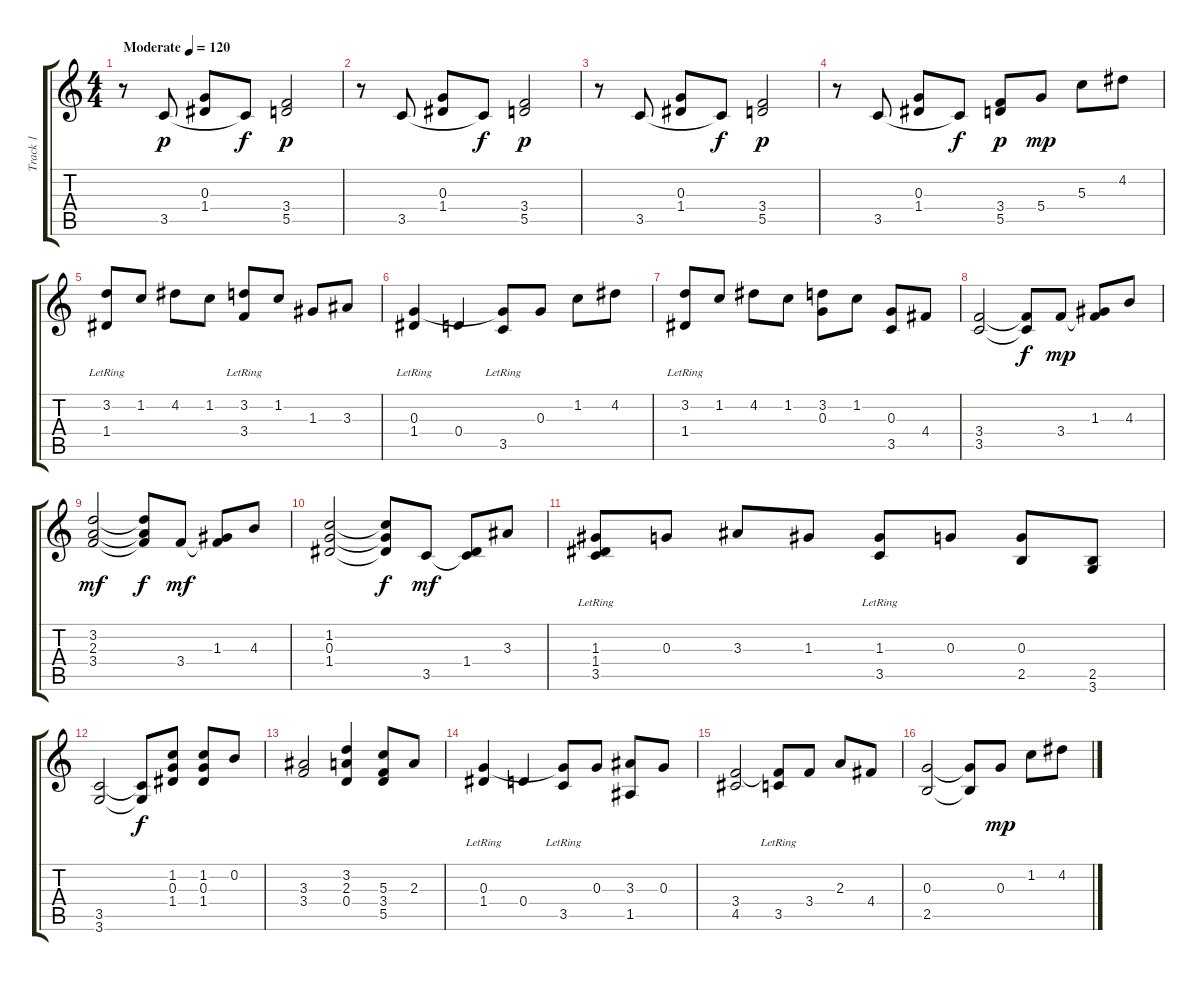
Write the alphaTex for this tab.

\track ("Track 1" "Track 1") {instrument acousticguitarsteel}
\staff {score tabs}
\tuning (E4 B3 G3 D3 A2 E2) {hide}
\ts (4 4)
\tempo (120 "Moderate")
\clef g2
\ks c
r.8{dy p instrument acousticguitarsteel} 3.5.8 (0.3 1.4).8 3.5{t}.8{dy f} (3.4 5.5).2{dy p} |
r.8 3.5.8 (0.3 1.4).8 3.5{t}.8{dy f} (3.4 5.5).2{dy p} |
r.8 3.5.8 (0.3 1.4).8 3.5{t}.8{dy f} (3.4 5.5).2{dy p} |
r.8 3.5.8 (0.3 1.4).8 3.5{t}.8{dy f} (3.4 5.5).8{dy p} 5.4.8{dy mp} 5.3.8 4.2.8 |
(3.2 1.4{lr}).8 1.2.8 4.2.8 1.2.8 (3.2 3.4{lr}).8 1.2.8 1.3.8 3.3.8 |
(0.3{lr} 1.4).4 0.4.4 (0.3{t} 3.5{lr}).8 0.3.8 1.2.8 4.2.8 |
(3.2 1.4{lr}).8 1.2.8 4.2.8 1.2.8 (3.2 0.3).8 1.2.8 (0.3 3.5).8 4.4.8 |
(3.4 3.5).2 (3.4{t} 3.5{t}).8{dy f} 3.4.8{dy mp} (1.3 3.4{t}).8 4.3.8 |
(3.2 2.3 3.4).2{dy mf} (3.2{t} 2.3{t} 3.4{t}).8{dy f} 3.4.8{dy mf} (1.3 3.4{t}).8 4.3.8 |
(1.2 0.3 1.4).2 (1.2{t} 0.3{t} 1.4{t}).8{dy f} 3.5.8{dy mf} (1.4 3.5{t}).8 3.3.8 |
(1.3 1.4 3.5{lr}).8 0.3.8 3.3.8 1.3.8 (1.3 3.5{lr}).8 0.3.8 (0.3 2.5).8 (2.5 3.6).8 |
(3.5 3.6).2 (3.5{t} 3.6{t}).8{dy f} (1.2 0.3 1.4).8 (1.2 0.3 1.4).8 0.2.8 |
(3.3 3.4).2 (3.2 2.3 0.4).4 (5.3 3.4 5.5).8 2.3.8 |
(0.3{lr} 1.4).4 0.4.4 (0.3{t} 3.5{lr}).8 0.3.8 (3.3 1.5).8 0.3.8 |
(3.4 4.5).2 (3.4{t} 3.5{lr}).8 3.4.8 2.3.8 4.4.8 |
(0.3 2.5).2 (0.3{t} 2.5{t}).8{txt ""} 0.3.8{dy mp} 1.2.8 4.2.8
